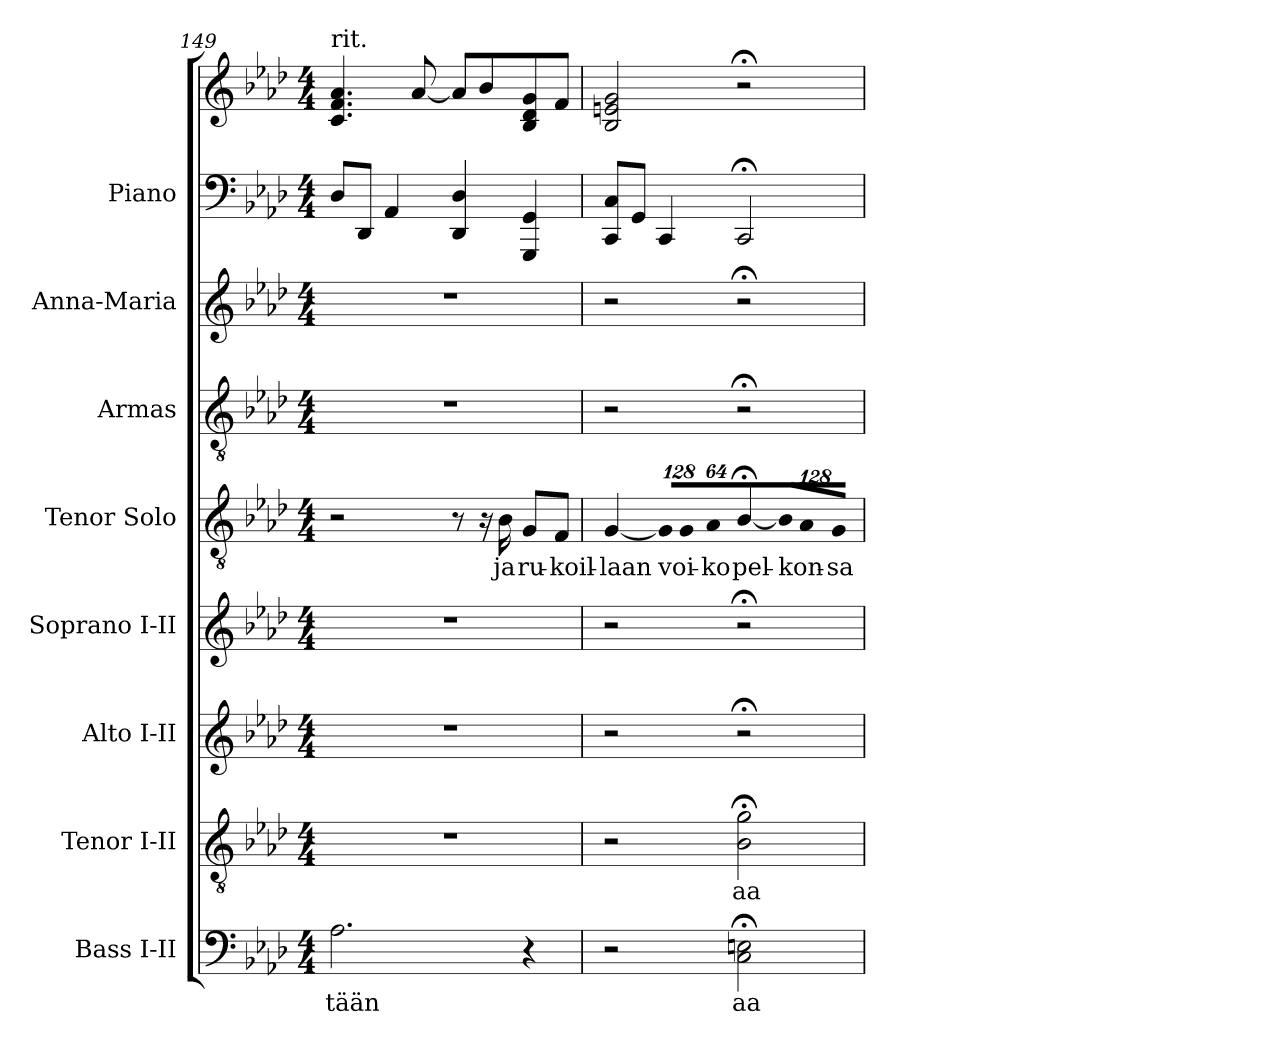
**kern	**text	**kern	**text	**kern	**kern	**kern	**text	**kern	**kern	**kern	**kern
*part8	*part8	*part7	*part7	*part6	*part5	*part4	*part4	*part3	*part2	*part1	*part1
*staff9	*staff9	*staff8	*staff8	*staff7	*staff6	*staff5	*staff5	*staff4	*staff3	*staff2	*staff1
*I"Bass I-II	*	*I"Tenor I-II	*	*I"Alto I-II	*I"Soprano I-II	*I"Tenor Solo	*	*I"Armas	*I"Anna-Maria	*I"Piano	*
*I'B.	*	*I'T.	*	*I'A.	*I'S.	*I'T. Solo	*	*I'Armas	*I'A-M	*I'Pno.	*
*clefF4	*	*clefGv2	*	*clefG2	*clefG2	*clefGv2	*	*clefGv2	*clefG2	*clefF4	*clefG2
*	*	*ITrd7c12	*	*	*	*ITrd7c12	*	*ITrd7c12	*	*	*
*k[b-e-a-d-]	*	*k[b-e-a-d-]	*	*k[b-e-a-d-]	*k[b-e-a-d-]	*k[b-e-a-d-]	*	*k[b-e-a-d-]	*k[b-e-a-d-]	*k[b-e-a-d-]	*k[b-e-a-d-]
*A-:	*	*A-:	*	*A-:	*A-:	*A-:	*	*A-:	*A-:	*A-:	*A-:
*M4/4	*	*M4/4	*	*M4/4	*M4/4	*M4/4	*	*M4/4	*M4/4	*M4/4	*M4/4
=149	=149	=149	=149	=149	=149	=149	=149	=149	=149	=149	=149
!	!	!	!	!	!	!	!	!	!	!	!LO:TX:t=rit.
!	!LO:LY:b:color=#000000	!	!	!	!	!	!	!	!	!	!
2.A-i\	-tään	1r	.	1r	1r	2r	.	1r	1r	8D-i/L	4.ci/ 4.fi 4.a-i
.	.	.	.	.	.	.	.	.	.	8DD-i/J	.
.	.	.	.	.	.	.	.	.	.	4AA-i/	.
.	.	.	.	.	.	.	.	.	.	.	[<8a-i/
.	.	.	.	.	.	8r	.	.	.	4DD-i/ 4D-i	8a-i/L]
.	.	.	.	.	.	16r	.	.	.	.	8b-i/
!	!	!	!	!	!	!	!LO:LY:b:color=#000000	!	!	!	!
.	.	.	.	.	.	16BB-i\	ja	.	.	.	.
!	!	!	!	!	!	!	!LO:LY:b:color=#000000	!	!	!	!
4r	.	.	.	.	.	8GGi/L	ru-	.	.	4GGGi/ 4GGi	8B-i/ 8d-i 8gi
!	!	!	!	!	!	!	!LO:LY:b:color=#000000	!	!	!	!
.	.	.	.	.	.	8FFi/J	-koil-	.	.	.	8fi/J
!!LO:LB:g=z
=150	=150	=150	=150	=150	=150	=150	=150	=150	=150	=150	=150
!	!	!	!	!	!	!	!LO:LY:b:color=#000000	!	!	!	!
2r	.	2r	.	2r	2r	[<4GGi/	-laan	2r	2r	8CCi/ 8CiL	2B-i/ 2eni 2gi
.	.	.	.	.	.	.	.	.	.	8GGi/J	.
*	*	*	*	*	*	*Xbrackettup	*	*	*	*	*
!	!	!	!	!	!	!LO:N:vis=8	!	!	!	!	!
.	.	.	.	.	.	1024%85GGi/L]	.	.	.	4CCi/	.
!	!	!	!	!	!	!LO:N:vis=8	!	!	!	!	!
!	!	!	!	!	!	!	!LO:LY:b:color=#000000	!	!	!	!
.	.	.	.	.	.	1024%85GGi/	voi-	.	.	.	.
!	!	!	!	!	!	!LO:N:vis=8	!	!	!	!	!
!	!	!	!	!	!	!	!LO:LY:b:color=#000000	!	!	!	!
.	.	.	.	.	.	512%43AA-i/J	-ko	.	.	.	.
!	!LO:LY:b:color=#000000	!	!	!	!	!	!	!	!	!	!
!	!	!	!LO:LY:b:color=#000000	!	!	!	!	!	!	!	!
!	!	!	!	!	!	!	!LO:LY:b:color=#000000	!	!	!	!
2Ci\; 2Eni;	aa-	2BB-i\; 2Gi;	aa-	2r;	2r;	[>4BB-;i\	pel-	2r;	2r;	2CC;i/	2r;
!	!	!	!	!	!	!LO:N:vis=8	!	!	!	!	!
.	.	.	.	.	.	1024%85BB-i/L]	.	.	.	.	.
!	!	!	!	!	!	!LO:N:vis=8	!	!	!	!	!
!	!	!	!	!	!	!	!LO:LY:b:color=#000000	!	!	!	!
.	.	.	.	.	.	1024%85AA-i/	-kon-	.	.	.	.
!	!	!	!	!	!	!LO:N:vis=8	!	!	!	!	!
!	!	!	!	!	!	!	!LO:LY:b:color=#000000	!	!	!	!
.	.	.	.	.	.	512%43GGi/J	-sa	.	.	.	.
=	=	=	=	=	=	=	=	=	=	=	=
*-	*-	*-	*-	*-	*-	*-	*-	*-	*-	*-	*-
